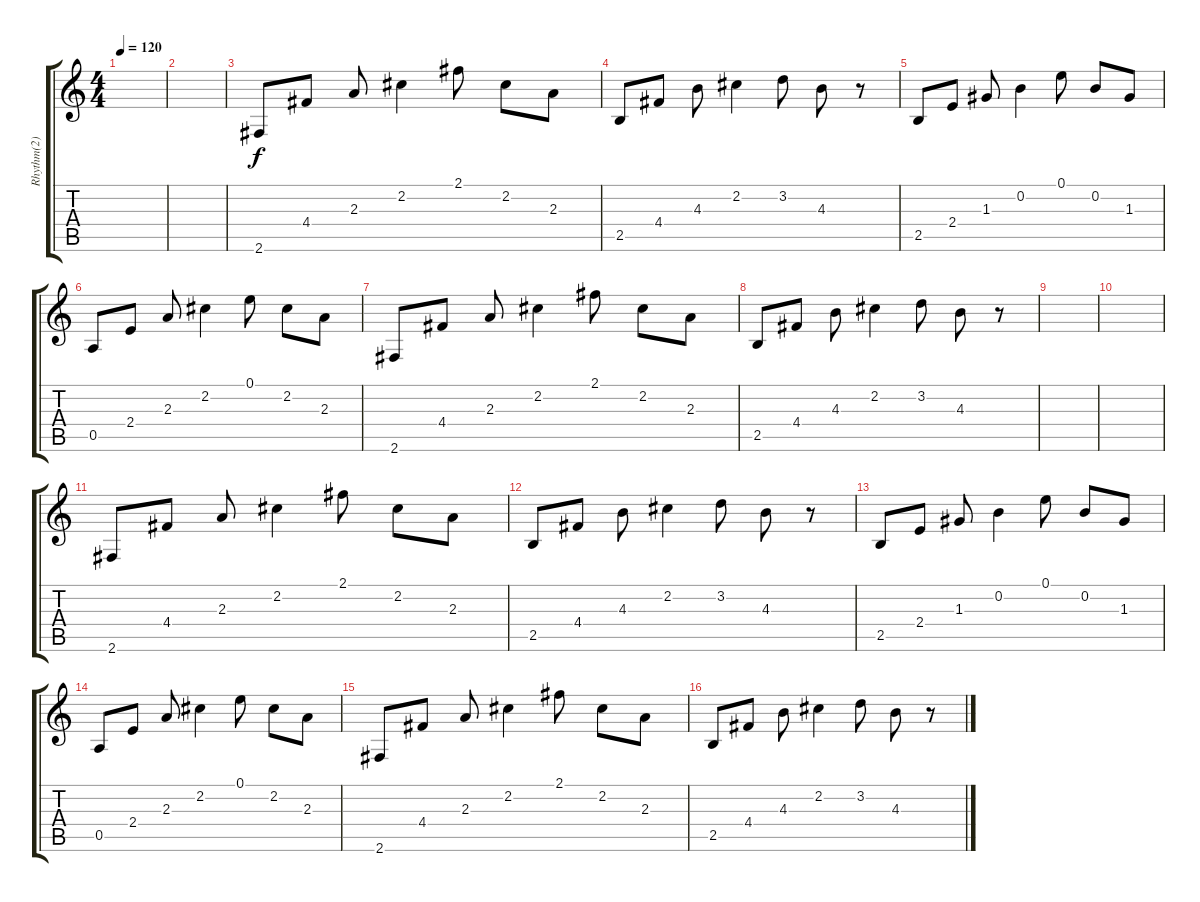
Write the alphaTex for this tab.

\track ("Rhythm(2)" "Rhythm(2)") {instrument acousticguitarnylon}
\staff {score tabs}
\tuning (E4 B3 G3 D3 A2 E2) {hide}
\ts (4 4)
\tempo 120
\clef g2
\ks c
|
|
2.6.8 4.4.8 2.3.8 2.2.4 2.1.8 2.2.8 2.3.8 |
2.5.8 4.4.8 4.3.8 2.2.4 3.2.8 4.3.8 r.8 |
2.5.8 2.4.8 1.3.8 0.2.4 0.1.8 0.2.8 1.3.8 |
0.5.8 2.4.8 2.3.8 2.2.4 0.1.8 2.2.8 2.3.8 |
2.6.8 4.4.8 2.3.8 2.2.4 2.1.8 2.2.8 2.3.8 |
2.5.8 4.4.8 4.3.8 2.2.4 3.2.8 4.3.8 r.8 |
|
|
2.6.8 4.4.8 2.3.8 2.2.4 2.1.8 2.2.8 2.3.8 |
2.5.8 4.4.8 4.3.8 2.2.4 3.2.8 4.3.8 r.8 |
2.5.8 2.4.8 1.3.8 0.2.4 0.1.8 0.2.8 1.3.8 |
0.5.8 2.4.8 2.3.8 2.2.4 0.1.8 2.2.8 2.3.8 |
2.6.8 4.4.8 2.3.8 2.2.4 2.1.8 2.2.8 2.3.8 |
2.5.8 4.4.8 4.3.8 2.2.4 3.2.8 4.3.8 r.8
